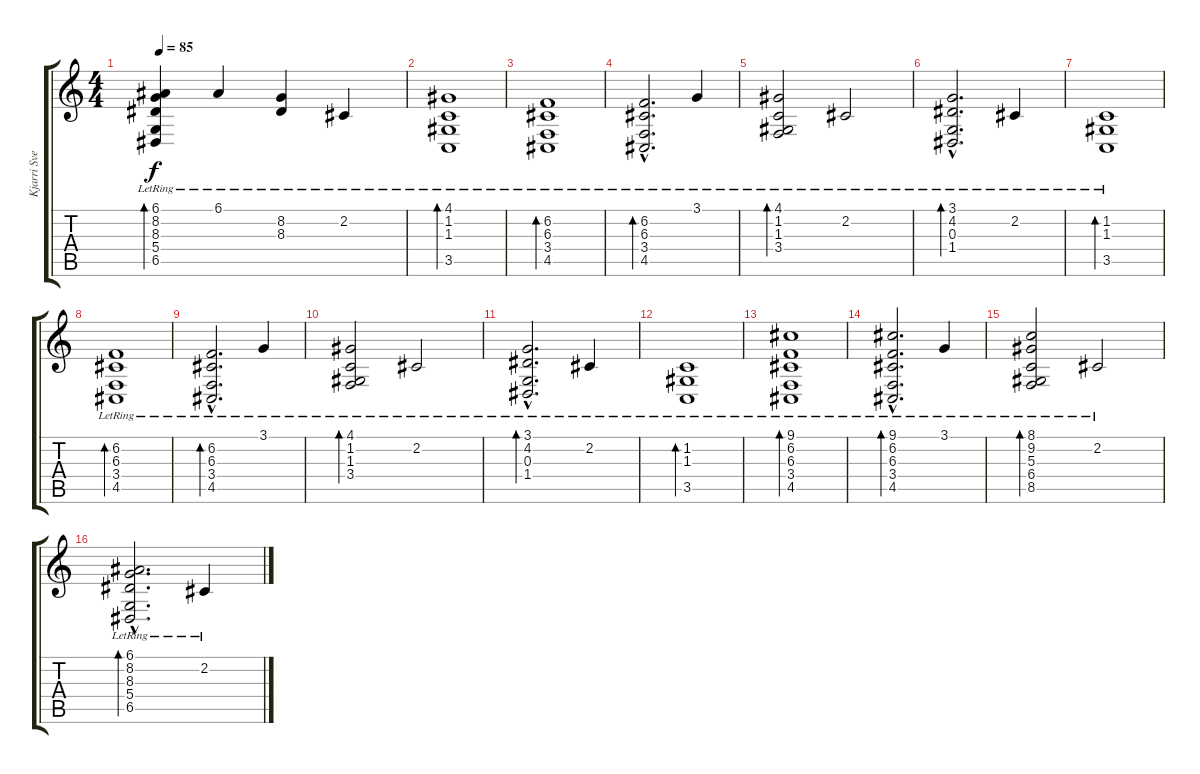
\track ("Kjarri Sveinsson (Overdub)" "Kjarri Sve") {instrument acousticgrandpiano}
\staff {score tabs}
\tuning (E4 B3 G3 D3 A2 D2) {hide}
\ts (4 4)
\tempo 85
\clef g2
\ks c
(6.1{lr} 8.2{lr} 8.3{lr} 5.4{lr} 6.5{lr}).4{bd 60 dy f} 6.1{lr}.4 (8.2{lr} 8.3{lr}).4 2.2{lr}.4 |
(4.1{lr} 1.2{lr} 1.3{lr} 3.5{lr}).1{bd 60} |
(6.2{lr} 6.3{lr} 3.4{lr} 4.5{lr}).1{bd 60} |
(6.2{hac lr} 6.3{hac lr} 3.4{hac lr} 4.5{hac lr}).2{d bd 60} 3.1{lr}.4 |
(4.1{lr} 1.2{lr} 1.3{lr} 3.4{lr}).2{bd 60} 2.2{lr}.2 |
(3.1{hac lr} 4.2{hac lr} 0.3{hac lr} 1.4{hac lr}).2{d bd 60} 2.2{lr}.4 |
(1.2{lr} 1.3{lr} 3.5{lr}).1{bd 60} |
(6.2{lr} 6.3{lr} 3.4{lr} 4.5{lr}).1{bd 60} |
(6.2{hac lr} 6.3{hac lr} 3.4{hac lr} 4.5{hac lr}).2{d bd 60} 3.1{lr}.4 |
(4.1{lr} 1.2{lr} 1.3{lr} 3.4{lr}).2{bd 60} 2.2{lr}.2 |
(3.1{hac lr} 4.2{hac lr} 0.3{hac lr} 1.4{hac lr}).2{d bd 60} 2.2{lr}.4 |
(1.2{lr} 1.3{lr} 3.5{lr}).1{bd 60} |
(9.1{lr} 6.2{lr} 6.3{lr} 3.4{lr} 4.5{lr}).1{bd 60} |
(9.1{hac lr} 6.2{hac lr} 6.3{hac lr} 3.4{hac lr} 4.5{hac lr}).2{d bd 60} 3.1{lr}.4 |
(8.1{lr} 9.2{lr} 5.3{lr} 6.4{lr} 8.5{lr}).2{bd 60} 2.2{lr}.2 |
(6.1{hac lr} 8.2{hac lr} 8.3{hac lr} 5.4{hac lr} 6.5{hac lr}).2{d bd 60} 2.2{lr}.4
